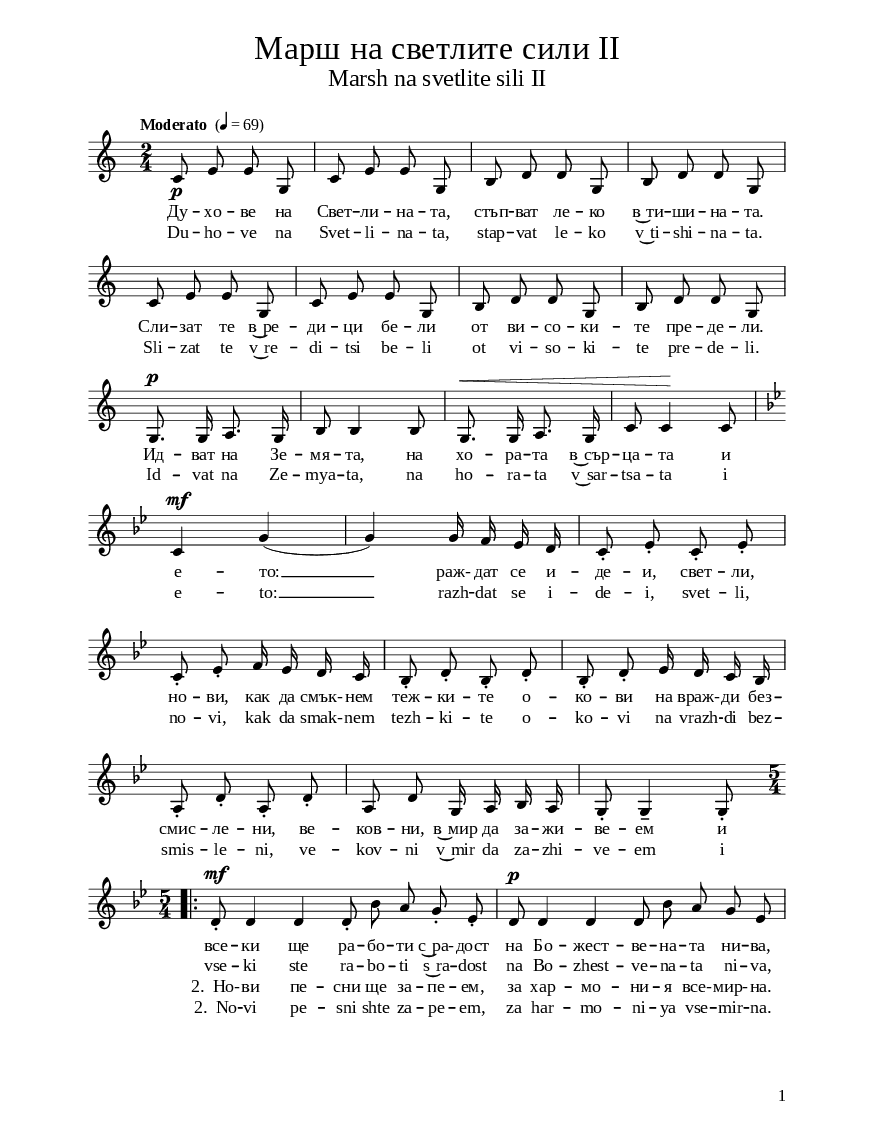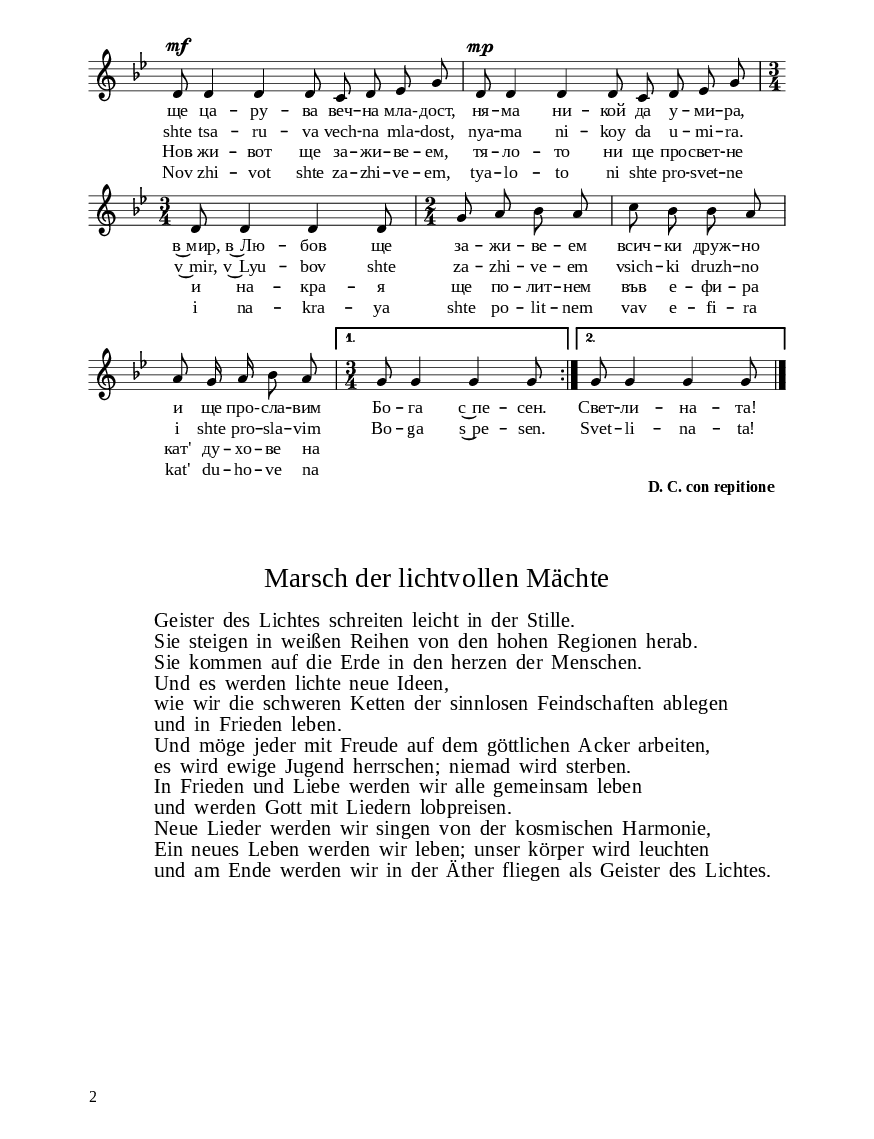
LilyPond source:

\version "2.24.1"

% include paper part and global functions
\include "include/globals.ily"

\bookpart {
  \label #'ref162_2
  \tocItem \markup "Марш на светлите сили II – Marsh na svetlite sili II"
  \include "include/bookpart-paper.ily"
  \score {
    \include "include/score-layout.ily"

    \new Voice \relative c' {
      \clef treble
      \key c \major
      \time 2/4
      \tempoFunc "Moderato " 4 "69"

      \autoBeamOff


      c8 \p e e g, | c8 e e g, | b d d g, | b d d g, | \break

     c8 e e g, |c8 e e g, | b d d g, |  b d d g, | \break

      g8.^\p g16 a8. g16 | b8 b4 b8 | g8.^\< g16 a8. g16 |  c8 c4  \! c8 | \break

      \key g \minor  c4^\mf  g'4 (g4) g16 f es d |  c8\staccato es\staccato c\staccato es\staccato |\break

      c\staccato es\staccato f16 es d c | bes8\staccato d\staccato bes\staccato d\staccato | bes\staccato d\staccato es16 d c bes | a8\staccato d\staccato a\staccato d\staccato | a d g,16 a bes a | g8\staccato g4-- g8\staccato | \break

      \bar ".|:" \repeat volta 2 {

        \time 5/4 d'8\staccato^\mf d4 d4 d8\staccato bes'8 a g\staccato es\staccato |

        d8^\p  d4 d4 d8 bes'8 a8 g es | \break

        d8^\mf  d4  d4 d8 c d es g |

        d^\mp  d4 d4 d8 c8 d8 es g | \break

        \time 3/4 d8 d4 d4 d8 | \time 2/4 g8 a bes a |c bes bes a | \break

        a g16 a bes8 a8 |
        \time 3/4
      }

      \alternative {
        { g8 g4 g4 g8}
        { g8 g4 g4 g8\bar "|." }
      }


    }

    \addlyrics {
      Ду -- хо -- ве на Свет -- ли -- на -- та, стъп -- ват ле -- ко в~ти -- ши -- на -- та.

      Сли --  зат те в~ре -- ди -- ци бе -- ли от ви -- со -- ки -- те пре -- де -- ли.

      Ид  -- ват на Зе -- мя -- та, на хо -- ра -- та в~сър -- ца -- та

      и е -- то: __ "раж-" -- дат се и -- де -- и, свет --  ли, но -- ви,

      как да "смък-" -- нем теж -- ки -- те о -- ко -- ви на

      "враж-" -- ди без -- смис -- ле -- ни, ве -- ков -- ни, в~мир да за -- жи -- ве -- ем



      и все -- ки ще ра -- бо -- ти "с~ра-" -- дост на Бо -- жест -- ве -- на -- та ни -- ва,

      ще ца -- ру -- ва веч -- на "мла-" -- дост, ня -- ма ни -- кой да у -- ми -- ра,

      в~мир, в~Лю -- бов ще за -- жи -- ве -- ем

      всич -- ки друж -- но и ще "про-" -- сла -- вим Бо -- га с~пе -- сен. Свет -- ли -- на -- та!






    }


    \addlyrics {
      Du -- ho -- ve na Svet -- li -- na -- ta, stap -- vat le -- ko v~ti -- shi -- na -- ta.

      Sli --  zat te v~re -- di -- tsi be -- li ot vi -- so -- ki -- te pre -- de -- li.

      Id  -- vat na Ze -- mya -- ta, na ho -- ra -- ta v~sar -- tsa -- ta

      i e -- to: __ razh -- dat se i -- de -- i, svet --  li, no -- vi,

      kak da "smak-" -- nem tezh -- ki -- te o -- ko -- vi na

      vrazh -- di bez -- smis -- le -- ni, ve -- kov -- ni v~mir da za -- zhi -- ve -- em



      i vse -- ki ste ra -- bo -- ti s~ra -- dost na Bo -- zhest -- ve -- na -- ta ni -- va,

      shte tsa -- ru -- va vech -- na mla -- dost, nya -- ma ni -- koy da u -- mi -- ra.

      v~mir, v~Lyu -- bov shte za -- zhi -- ve -- em

      vsich -- ki druzh -- no i shte pro -- sla -- vim Bo -- ga s~pe -- sen. Svet -- li -- na -- ta!



    }


    \addlyrics {
      " " " " " " " " " " " " " " " "

      " " " " " " " " " " " " " " " "

      " " " " " " " " " " " " " " " " " "

      " " " " " " " " " " " " " " " " " " " " " " " " " " " "

      " " " " " " " " " " " " " " " " " "    " " " " " " " " " " " " " " " " " " " " " " " " " " " "

      " " " " " " " " " " " " " " " " " "    " " " " " " " " " " " " " " " " " " " " " " " " " " " "

      "2.  Но-"   -- ви пе -- сни ще за -- пе -- ем, за хар -- мо -- ни -- я "все-" -- "мир-" -- на.

      Нов жи -- вот ще за -- жи -- ве -- ем, тя -- ло -- то ни ще про -- свет -- не

      и на -- кра -- я ще по -- лит -- нем във е -- фи -- ра кат' ду -- хо -- ве на


      " " " " " " " " " " " " " " " " " "

      " " " " " " " " " " " " " " " " " "
    }

    \addlyrics {
      " " " " " " " " " " " " " " " "

      " " " " " " " " " " " " " " " "

      " " " " " " " " " " " " " " " " " "

      " " " " " " " " " " " " " " " " " " " " " " " " " " " "

      " " " " " " " " " " " " " " " " " "    " " " " " " " " " " " " " " " " " " " " " " " " " " " "

      " " " " " " " " " " " " " " " " " "    " " " " " " " " " " " " " " " " " " " " " " " " " " " "

      "2.  No"   -- vi pe -- sni shte za -- pe -- em, za har -- mo -- ni -- ya vse -- mir -- na.

      Nov zhi -- vot shte za -- zhi -- ve -- em, tya -- lo -- to ni shte pro -- svet -- ne

      i na -- kra -- ya shte po -- lit -- nem vav e -- fi -- ra kat' du -- ho -- ve na

      " " " " " " " " " " " " " " " " " "

      " " " " " " " " " " " " " " " " " "
    }


    \header {
      title = \titleFunc "Марш на светлите сили II" "Marsh na svetlite sili II"
    }

    \midi{}

  } % score

  \markup \dc-one "D. C. con repitione"

  \markup \empty-two

  % include foreign translation(s) of the song
  \version "2.24.0"

\markup \fill-line { \fontsize #deTitleFontSize "Marsch der lichtvollen Mächte" }
\markup \null
\markup \null
\markup \fontsize #deCoupletFontSize {
  \hspace #5
  \override #`(baseline-skip . ,deCoupletBaselineSkip)

  \column {

    \line { " "Geister des Lichtes schreiten leicht in der Stille. }

    \line { " "Sie steigen in weißen Reihen von den hohen Regionen herab. }

    \line { " "Sie kommen auf die Erde in den herzen der Menschen. }

    \line { " "Und es werden lichte neue Ideen, }

    \line { " "    wie wir die schweren Ketten der sinnlosen Feindschaften ablegen}
    \line { " "und in Frieden leben.  }

    \line {
      " "Und möge jeder mit Freude auf dem göttlichen Acker arbeiten,
    }
    \line { " "es wird ewige Jugend herrschen; niemad wird sterben. }

    \line { " "In Frieden und Liebe werden wir alle gemeinsam leben }

    \line { " "    und werden Gott mit Liedern lobpreisen.  }

    \line { " "Neue Lieder werden wir singen von der kosmischen Harmonie, }

    \line { " "Ein neues Leben werden wir leben; unser körper wird leuchten  }

    \line { " "und am Ende werden wir in der Äther fliegen als Geister des Lichtes.  }

  }
}


} % bookpart

% Più mosso
%
